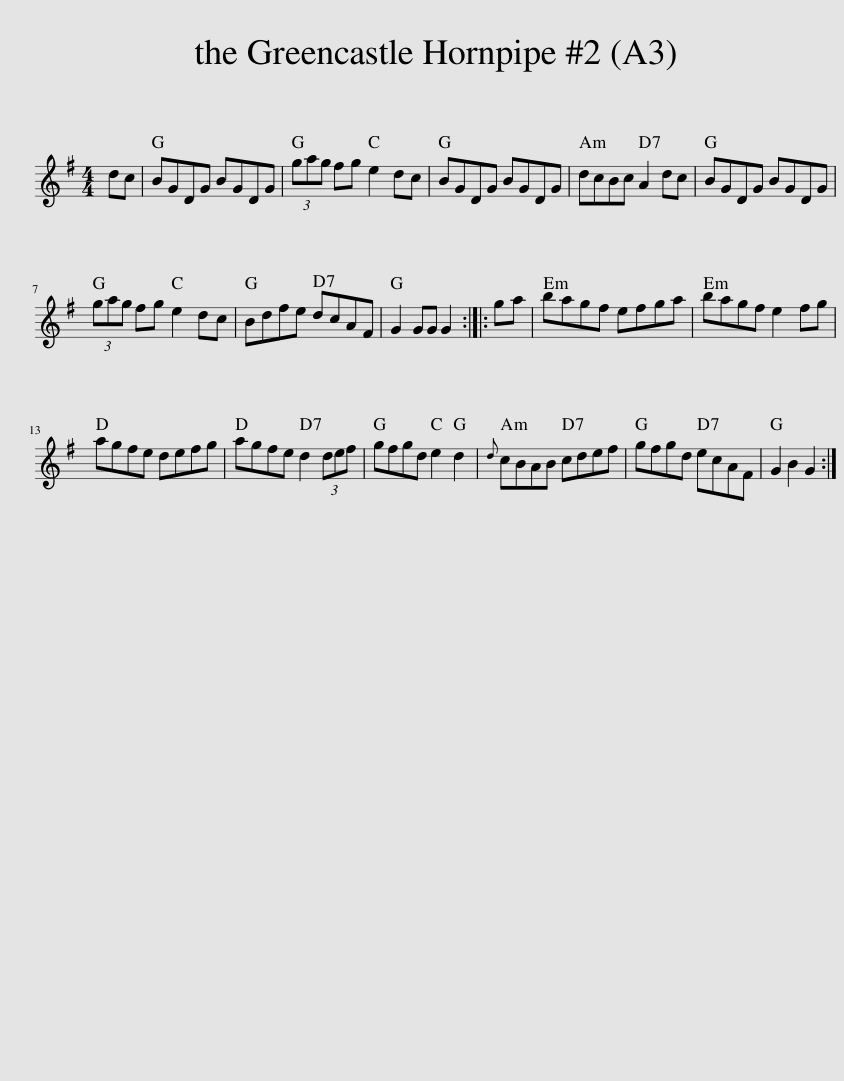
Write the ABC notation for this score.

X:1
L:1/8
M:4/4
I:linebreak $
K:G
V:1 treble
V:1
 dc | BGDG BGDG | (3gag fg e2 dc | BGDG BGDG | dcBc A2 dc | %5
 BGDG BGDG |$ (3gag fg e2 dc | Bdfe dcAF | G2 GG G2 :: ga | %10
 bagf efga | bagf e2 fg |$ agfe defg | agfe d2 (3def | gfgd e2 d2 | %15
{d} cBAB cdef | gfgd ecAF | G2 B2 G2 :| %18
